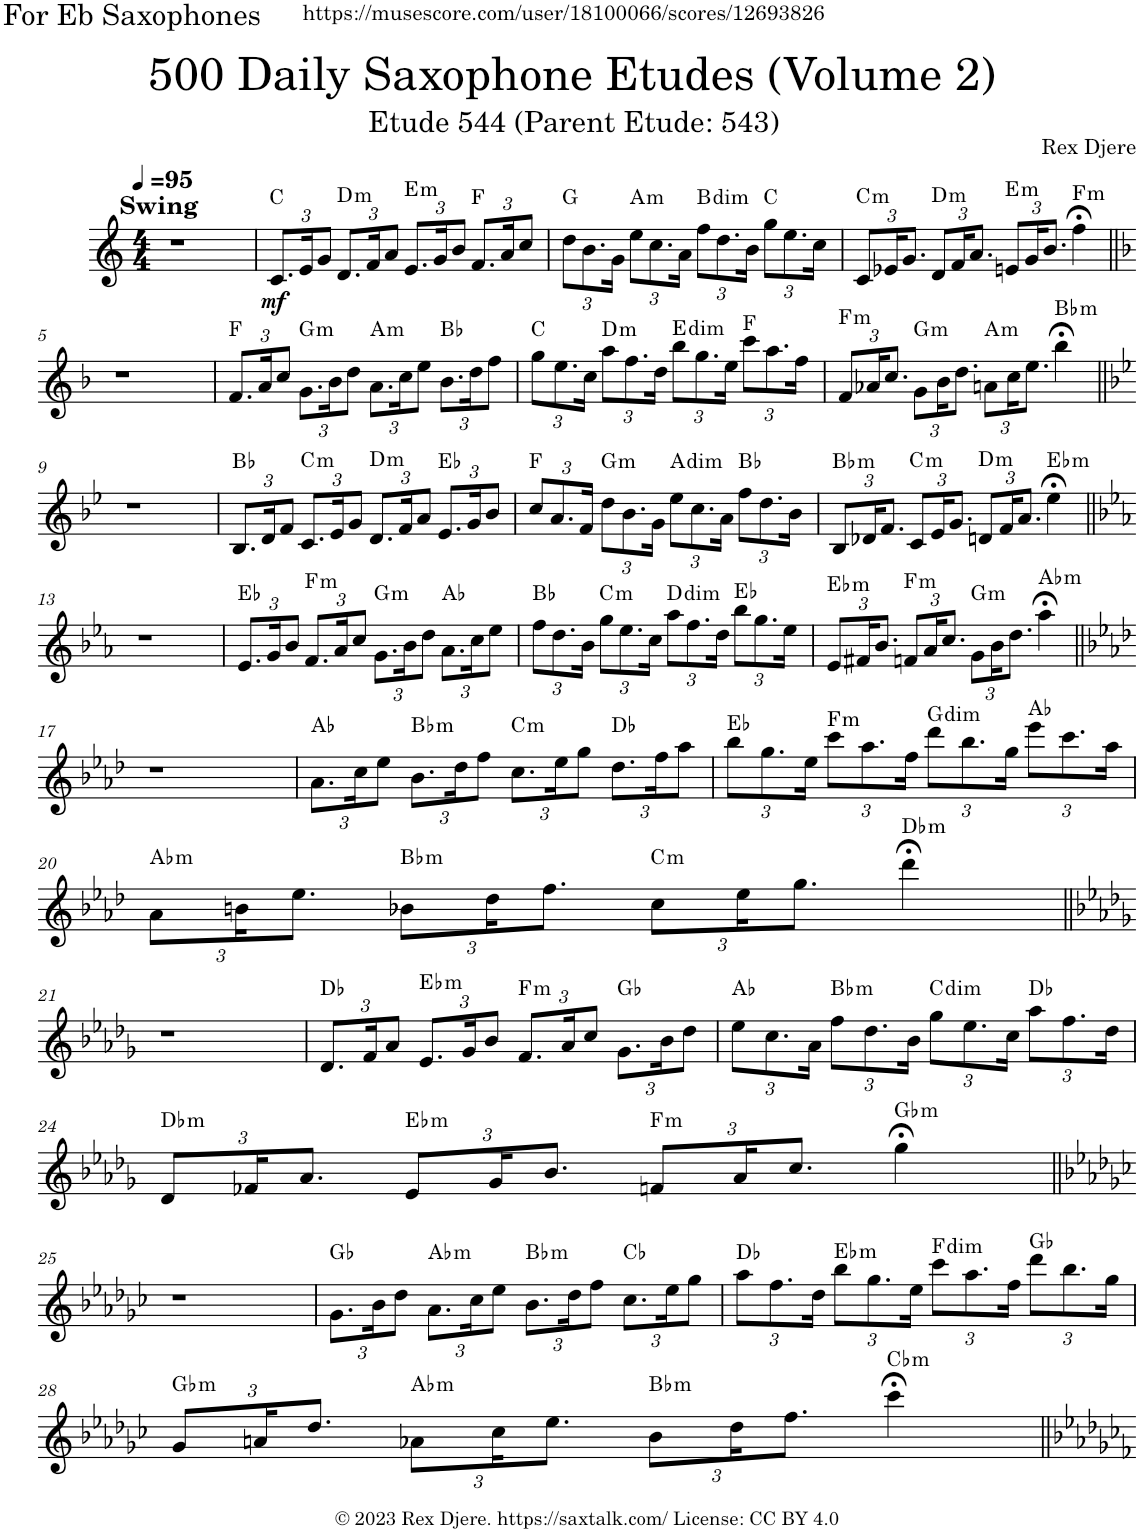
**kern	**dynam	**harte
*part1	*part1	*part1
*staff1	*staff1	*
*I"Alto Saxophone	*	*
*I'A. Sax.	*	*
*clefG2	*	*
*Trd5c9	*	*
*k[]	*	*
*M4/4	*	*
*MM95	*	*
=1	=1	=1
!LO:TX:a:B:t=Swing	!	!
1r	.	.
=2	=2	=2
*Xbrackettup	*	*
!	!LO:DY:b	!
12.c/L	mf	C:maj
24e/K	.	.
12g/J	.	.
!	!	!LO:H:kt=m
12.d/L	.	D:min
24f/K	.	.
12a/J	.	.
!	!	!LO:H:kt=m
12.e/L	.	E:min
24g/K	.	.
12b/J	.	.
12.f/L	.	F:maj
24a/K	.	.
12cc/J	.	.
=3	=3	=3
12dd\L	.	G:maj
12.b\	.	.
24g\Jk	.	.
!	!	!LO:H:kt=m
12ee\L	.	A:min
12.cc\	.	.
24a\Jk	.	.
!	!	!LO:H:kt=dim
12ff\L	.	B:dim
12.dd\	.	.
24b\Jk	.	.
12gg\L	.	C:maj
12.ee\	.	.
24cc\Jk	.	.
=4	=4	=4
!	!	!LO:H:kt=m
12c/L	.	C:min
24e-X/K	.	.
12.g/J	.	.
!	!	!LO:H:kt=m
12d/L	.	D:min
24f/K	.	.
12.a/J	.	.
!	!	!LO:H:kt=m
12en/L	.	E:min
24g/K	.	.
12.b/J	.	.
!	!	!LO:H:kt=m
4ff;<\	.	F:min
!!LO:LB:g=z
=5||	=5||	=5||
*k[b-]	*	*
1r	.	.
=6	=6	=6
12.f/L	.	F:maj
24a/K	.	.
12cc/J	.	.
!	!	!LO:H:kt=m
12.g\L	.	G:min
24b-\K	.	.
12dd\J	.	.
!	!	!LO:H:kt=m
12.a\L	.	A:min
24cc\K	.	.
12ee\J	.	.
12.b-\L	.	Bb:maj
24dd\K	.	.
12ff\J	.	.
=7	=7	=7
12gg\L	.	C:maj
12.ee\	.	.
24cc\Jk	.	.
!	!	!LO:H:kt=m
12aa\L	.	D:min
12.ff\	.	.
24dd\Jk	.	.
!	!	!LO:H:kt=dim
12bb-\L	.	E:dim
12.gg\	.	.
24ee\Jk	.	.
12ccc\L	.	F:maj
12.aa\	.	.
24ff\Jk	.	.
=8	=8	=8
!	!	!LO:H:kt=m
12f/L	.	F:min
24a-X/K	.	.
12.cc/J	.	.
!	!	!LO:H:kt=m
12g\L	.	G:min
24b-\K	.	.
12.dd\J	.	.
!	!	!LO:H:kt=m
12an\L	.	A:min
24cc\K	.	.
12.ee\J	.	.
!	!	!LO:H:kt=m
4bb-;<\	.	Bb:min
!!LO:LB:g=z
=9||	=9||	=9||
*k[b-e-]	*	*
1r	.	.
=10	=10	=10
12.B-/L	.	Bb:maj
24d/K	.	.
12f/J	.	.
!	!	!LO:H:kt=m
12.c/L	.	C:min
24e-/K	.	.
12g/J	.	.
!	!	!LO:H:kt=m
12.d/L	.	D:min
24f/K	.	.
12a/J	.	.
12.e-/L	.	Eb:maj
24g/K	.	.
12b-/J	.	.
=11	=11	=11
12cc/L	.	F:maj
12.a/	.	.
24f/Jk	.	.
!	!	!LO:H:kt=m
12dd\L	.	G:min
12.b-\	.	.
24g\Jk	.	.
!	!	!LO:H:kt=dim
12ee-\L	.	A:dim
12.cc\	.	.
24a\Jk	.	.
12ff\L	.	Bb:maj
12.dd\	.	.
24b-\Jk	.	.
=12	=12	=12
!	!	!LO:H:kt=m
12B-/L	.	Bb:min
24d-X/K	.	.
12.f/J	.	.
!	!	!LO:H:kt=m
12c/L	.	C:min
24e-/K	.	.
12.g/J	.	.
!	!	!LO:H:kt=m
12dn/L	.	D:min
24f/K	.	.
12.a/J	.	.
!	!	!LO:H:kt=m
4ee-;<\	.	Eb:min
!!LO:LB:g=z
=13||	=13||	=13||
*k[b-e-a-]	*	*
1r	.	.
=14	=14	=14
12.e-/L	.	Eb:maj
24g/K	.	.
12b-/J	.	.
!	!	!LO:H:kt=m
12.f/L	.	F:min
24a-/K	.	.
12cc/J	.	.
!	!	!LO:H:kt=m
12.g\L	.	G:min
24b-\K	.	.
12dd\J	.	.
12.a-\L	.	Ab:maj
24cc\K	.	.
12ee-\J	.	.
=15	=15	=15
12ff\L	.	Bb:maj
12.dd\	.	.
24b-\Jk	.	.
!	!	!LO:H:kt=m
12gg\L	.	C:min
12.ee-\	.	.
24cc\Jk	.	.
!	!	!LO:H:kt=dim
12aa-\L	.	D:dim
12.ff\	.	.
24dd\Jk	.	.
12bb-\L	.	Eb:maj
12.gg\	.	.
24ee-\Jk	.	.
=16	=16	=16
!	!	!LO:H:kt=m
12e-/L	.	Eb:min
24f#X/K	.	.
12.b-/J	.	.
!	!	!LO:H:kt=m
12fn/L	.	F:min
24a-/K	.	.
12.cc/J	.	.
!	!	!LO:H:kt=m
12g\L	.	G:min
24b-\K	.	.
12.dd\J	.	.
!	!	!LO:H:kt=m
4aa-;<\	.	Ab:min
!!LO:LB:g=z
=17||	=17||	=17||
*k[b-e-a-d-]	*	*
1r	.	.
=18	=18	=18
12.a-\L	.	Ab:maj
24cc\K	.	.
12ee-\J	.	.
!	!	!LO:H:kt=m
12.b-\L	.	Bb:min
24dd-\K	.	.
12ff\J	.	.
!	!	!LO:H:kt=m
12.cc\L	.	C:min
24ee-\K	.	.
12gg\J	.	.
12.dd-\L	.	Db:maj
24ff\K	.	.
12aa-\J	.	.
=19	=19	=19
12bb-\L	.	Eb:maj
12.gg\	.	.
24ee-\Jk	.	.
!	!	!LO:H:kt=m
12ccc\L	.	F:min
12.aa-\	.	.
24ff\Jk	.	.
!	!	!LO:H:kt=dim
12ddd-\L	.	G:dim
12.bb-\	.	.
24gg\Jk	.	.
12eee-\L	.	Ab:maj
12.ccc\	.	.
24aa-\Jk	.	.
!!LO:LB:g=z
=20	=20	=20
!	!	!LO:H:kt=m
12a-\L	.	Ab:min
24bn\K	.	.
12.ee-\J	.	.
!	!	!LO:H:kt=m
12b-X\L	.	Bb:min
24dd-\K	.	.
12.ff\J	.	.
!	!	!LO:H:kt=m
12cc\L	.	C:min
24ee-\K	.	.
12.gg\J	.	.
!	!	!LO:H:kt=m
4ddd-;<\	.	Db:min
!!LO:LB:g=z
=21||	=21||	=21||
*k[b-e-a-d-g-]	*	*
1r	.	.
=22	=22	=22
12.d-/L	.	Db:maj
24f/K	.	.
12a-/J	.	.
!	!	!LO:H:kt=m
12.e-/L	.	Eb:min
24g-/K	.	.
12b-/J	.	.
!	!	!LO:H:kt=m
12.f/L	.	F:min
24a-/K	.	.
12cc/J	.	.
12.g-\L	.	Gb:maj
24b-\K	.	.
12dd-\J	.	.
=23	=23	=23
12ee-\L	.	Ab:maj
12.cc\	.	.
24a-\Jk	.	.
!	!	!LO:H:kt=m
12ff\L	.	Bb:min
12.dd-\	.	.
24b-\Jk	.	.
!	!	!LO:H:kt=dim
12gg-\L	.	C:dim
12.ee-\	.	.
24cc\Jk	.	.
12aa-\L	.	Db:maj
12.ff\	.	.
24dd-\Jk	.	.
!!LO:LB:g=z
=24	=24	=24
!	!	!LO:H:kt=m
12d-/L	.	Db:min
24f-X/K	.	.
12.a-/J	.	.
!	!	!LO:H:kt=m
12e-/L	.	Eb:min
24g-/K	.	.
12.b-/J	.	.
!	!	!LO:H:kt=m
12fn/L	.	F:min
24a-/K	.	.
12.cc/J	.	.
!	!	!LO:H:kt=m
4gg-;<\	.	Gb:min
!!LO:LB:g=z
=25||	=25||	=25||
*k[b-e-a-d-g-c-]	*	*
1r	.	.
=26	=26	=26
12.g-\L	.	Gb:maj
24b-\K	.	.
12dd-\J	.	.
!	!	!LO:H:kt=m
12.a-\L	.	Ab:min
24cc-\K	.	.
12ee-\J	.	.
!	!	!LO:H:kt=m
12.b-\L	.	Bb:min
24dd-\K	.	.
12ff\J	.	.
12.cc-\L	.	Cb:maj
24ee-\K	.	.
12gg-\J	.	.
=27	=27	=27
12aa-\L	.	Db:maj
12.ff\	.	.
24dd-\Jk	.	.
!	!	!LO:H:kt=m
12bb-\L	.	Eb:min
12.gg-\	.	.
24ee-\Jk	.	.
!	!	!LO:H:kt=dim
12ccc-\L	.	F:dim
12.aa-\	.	.
24ff\Jk	.	.
12ddd-\L	.	Gb:maj
12.bb-\	.	.
24gg-\Jk	.	.
!!LO:LB:g=z
=28	=28	=28
!	!	!LO:H:kt=m
12g-/L	.	Gb:min
24an/K	.	.
12.dd-/J	.	.
!	!	!LO:H:kt=m
12a-X\L	.	Ab:min
24cc-\K	.	.
12.ee-\J	.	.
!	!	!LO:H:kt=m
12b-\L	.	Bb:min
24dd-\K	.	.
12.ff\J	.	.
!	!	!LO:H:kt=m
4ccc-;<\	.	Cb:min
=||	=||	=||
*-	*-	*-
